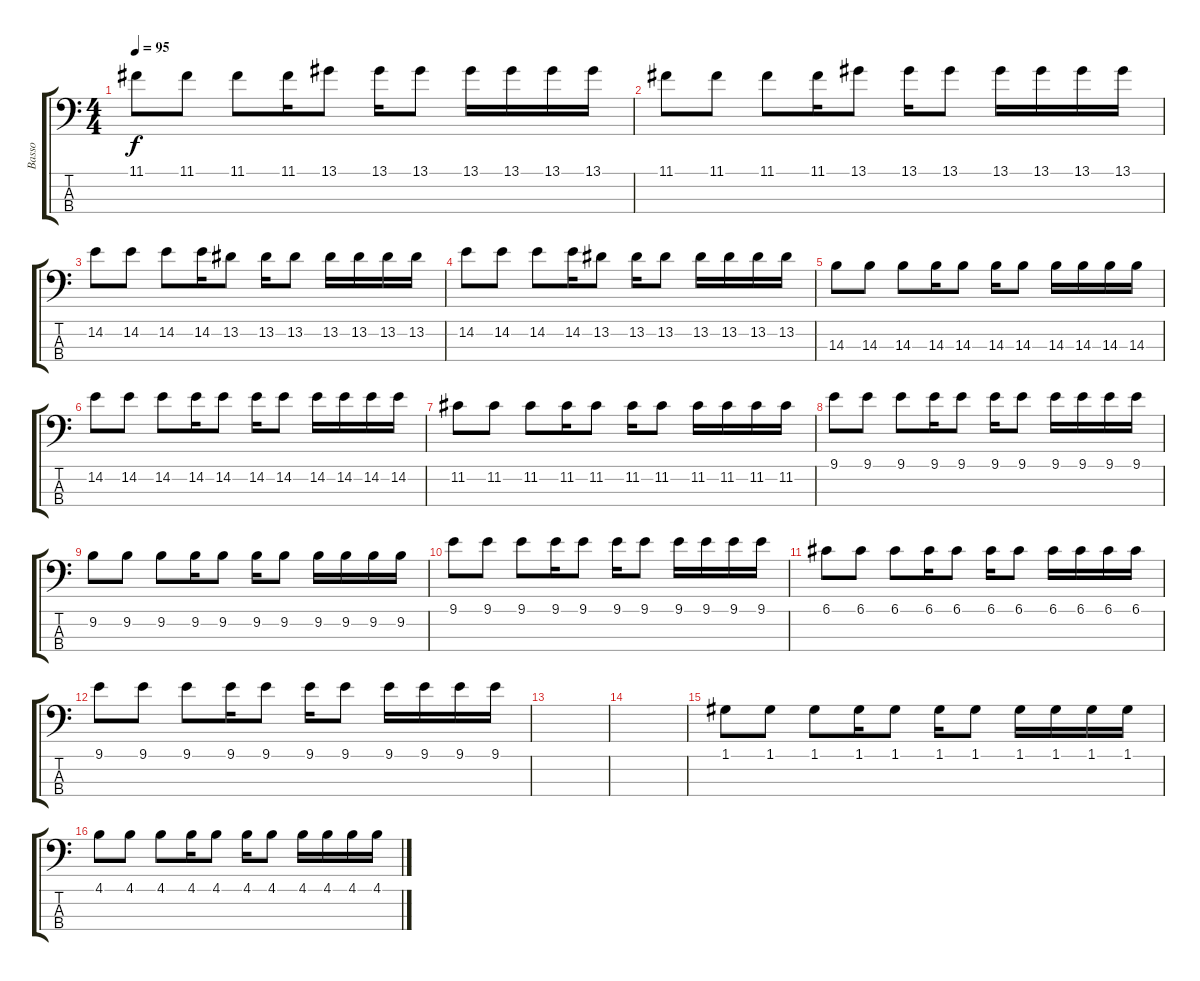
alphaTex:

\track ("Basso" "Basso") {instrument electricbassfinger}
\staff {score tabs}
\tuning (G2 D2 A1 E1) {hide}
\ts (4 4)
\tempo 95
\clef f4
\ks c
11.1.8{dy f} 11.1.8 11.1.8 11.1.16 13.1.8 13.1.16 13.1.8 13.1.16 13.1.16 13.1.16 13.1.16 |
11.1.8 11.1.8 11.1.8 11.1.16 13.1.8 13.1.16 13.1.8 13.1.16 13.1.16 13.1.16 13.1.16 |
14.2.8 14.2.8 14.2.8 14.2.16 13.2.8 13.2.16 13.2.8 13.2.16 13.2.16 13.2.16 13.2.16 |
14.2.8 14.2.8 14.2.8 14.2.16 13.2.8 13.2.16 13.2.8 13.2.16 13.2.16 13.2.16 13.2.16 |
14.3.8 14.3.8 14.3.8 14.3.16 14.3.8 14.3.16 14.3.8 14.3.16 14.3.16 14.3.16 14.3.16 |
14.2.8 14.2.8 14.2.8 14.2.16 14.2.8 14.2.16 14.2.8 14.2.16 14.2.16 14.2.16 14.2.16 |
11.2.8 11.2.8 11.2.8 11.2.16 11.2.8 11.2.16 11.2.8 11.2.16 11.2.16 11.2.16 11.2.16 |
9.1.8 9.1.8 9.1.8 9.1.16 9.1.8 9.1.16 9.1.8 9.1.16 9.1.16 9.1.16 9.1.16 |
9.2.8 9.2.8 9.2.8 9.2.16 9.2.8 9.2.16 9.2.8 9.2.16 9.2.16 9.2.16 9.2.16 |
9.1.8 9.1.8 9.1.8 9.1.16 9.1.8 9.1.16 9.1.8 9.1.16 9.1.16 9.1.16 9.1.16 |
6.1.8 6.1.8 6.1.8 6.1.16 6.1.8 6.1.16 6.1.8 6.1.16 6.1.16 6.1.16 6.1.16 |
9.1.8 9.1.8 9.1.8 9.1.16 9.1.8 9.1.16 9.1.8 9.1.16 9.1.16 9.1.16 9.1.16 |
|
|
1.1.8 1.1.8 1.1.8 1.1.16 1.1.8 1.1.16 1.1.8 1.1.16 1.1.16 1.1.16 1.1.16 |
4.1.8 4.1.8 4.1.8 4.1.16 4.1.8 4.1.16 4.1.8 4.1.16 4.1.16 4.1.16 4.1.16
